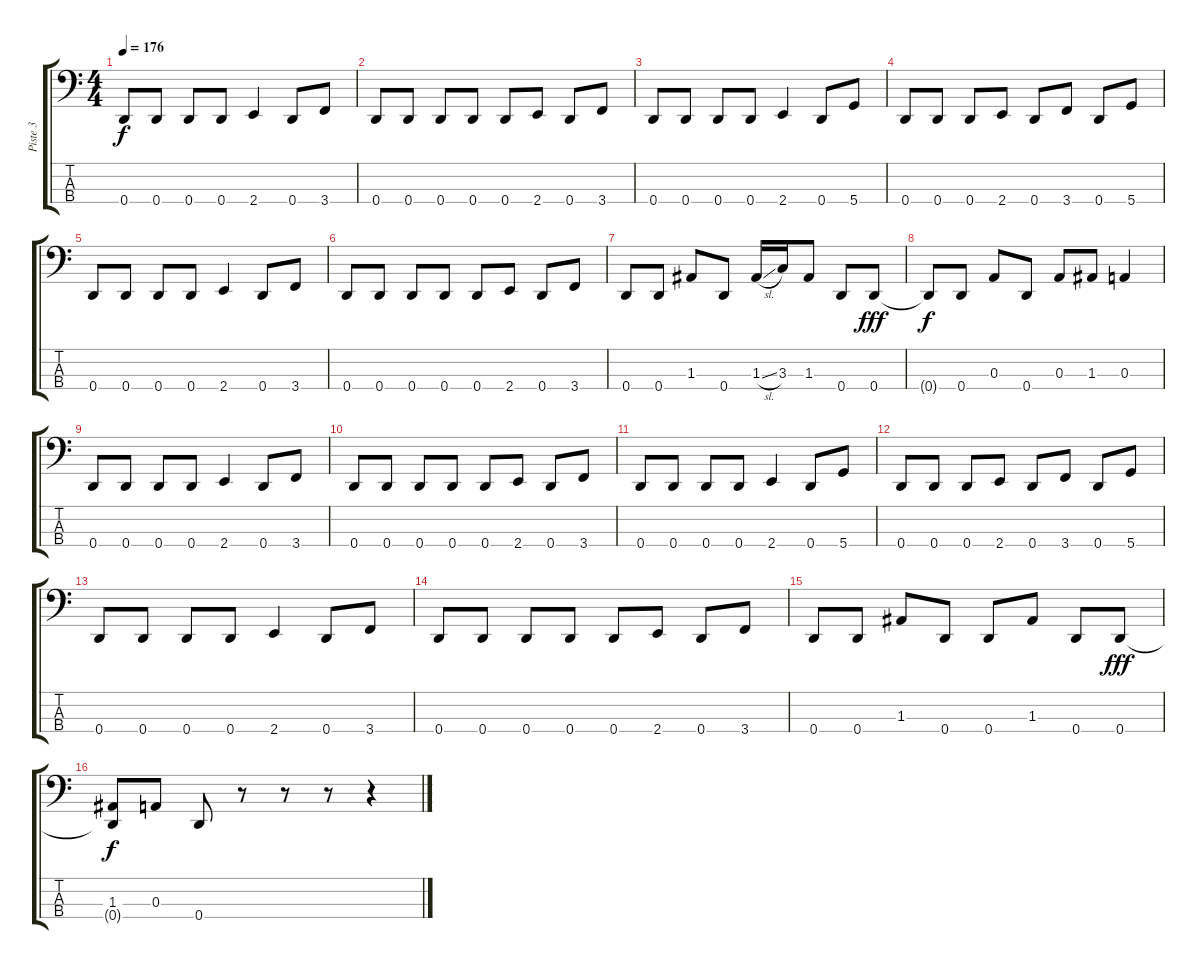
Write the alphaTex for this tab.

\track ("Piste 3" "Piste 3") {instrument electricbassfinger}
\staff {score tabs}
\tuning (G2 D2 A1 D1) {hide}
\ts (4 4)
\tempo 176
\clef f4
\ks c
0.4.8{dy f} 0.4.8 0.4.8 0.4.8 2.4.4 0.4.8 3.4.8 |
0.4.8 0.4.8 0.4.8 0.4.8 0.4.8 2.4.8 0.4.8 3.4.8 |
0.4.8 0.4.8 0.4.8 0.4.8 2.4.4 0.4.8 5.4.8 |
0.4.8 0.4.8 0.4.8 2.4.8 0.4.8 3.4.8 0.4.8 5.4.8 |
0.4.8 0.4.8 0.4.8 0.4.8 2.4.4 0.4.8 3.4.8 |
0.4.8 0.4.8 0.4.8 0.4.8 0.4.8 2.4.8 0.4.8 3.4.8 |
0.4.8 0.4.8 1.3.8 0.4.8 1.3{sl}.16 3.3.16 1.3.8 0.4.8 0.4.8{dy fff} |
0.4{t}.8{dy f} 0.4.8 0.3.8 0.4.8 0.3.8 1.3.8 0.3.4 |
0.4.8 0.4.8 0.4.8 0.4.8 2.4.4 0.4.8 3.4.8 |
0.4.8 0.4.8 0.4.8 0.4.8 0.4.8 2.4.8 0.4.8 3.4.8 |
0.4.8 0.4.8 0.4.8 0.4.8 2.4.4 0.4.8 5.4.8 |
0.4.8 0.4.8 0.4.8 2.4.8 0.4.8 3.4.8 0.4.8 5.4.8 |
0.4.8 0.4.8 0.4.8 0.4.8 2.4.4 0.4.8 3.4.8 |
0.4.8 0.4.8 0.4.8 0.4.8 0.4.8 2.4.8 0.4.8 3.4.8 |
0.4.8 0.4.8 1.3.8 0.4.8 0.4.8 1.3.8 0.4.8 0.4.8{dy fff} |
(1.3 0.4{t}).8{dy f} 0.3.8 0.4.8 r.8 r.8 r.8 r.4
